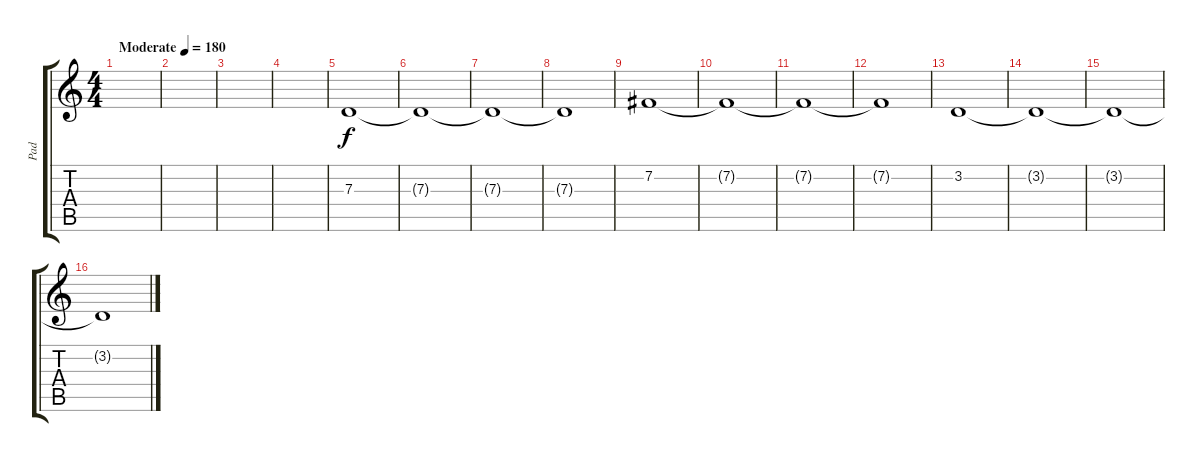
\track ("Pad" "Pad") {instrument pad2warm}
\staff {score tabs}
\tuning (E4 B3 G3 D3 A2 E2) {hide}
\ts (4 4)
\tempo (180 "Moderate")
\clef g2
\ks c
|
|
|
|
7.3.1 |
7.3{t}.1 |
7.3{t}.1 |
7.3{t}.1 |
7.2.1 |
7.2{t}.1 |
7.2{t}.1 |
7.2{t}.1 |
3.2.1 |
3.2{t}.1 |
3.2{t}.1 |
3.2{t}.1
